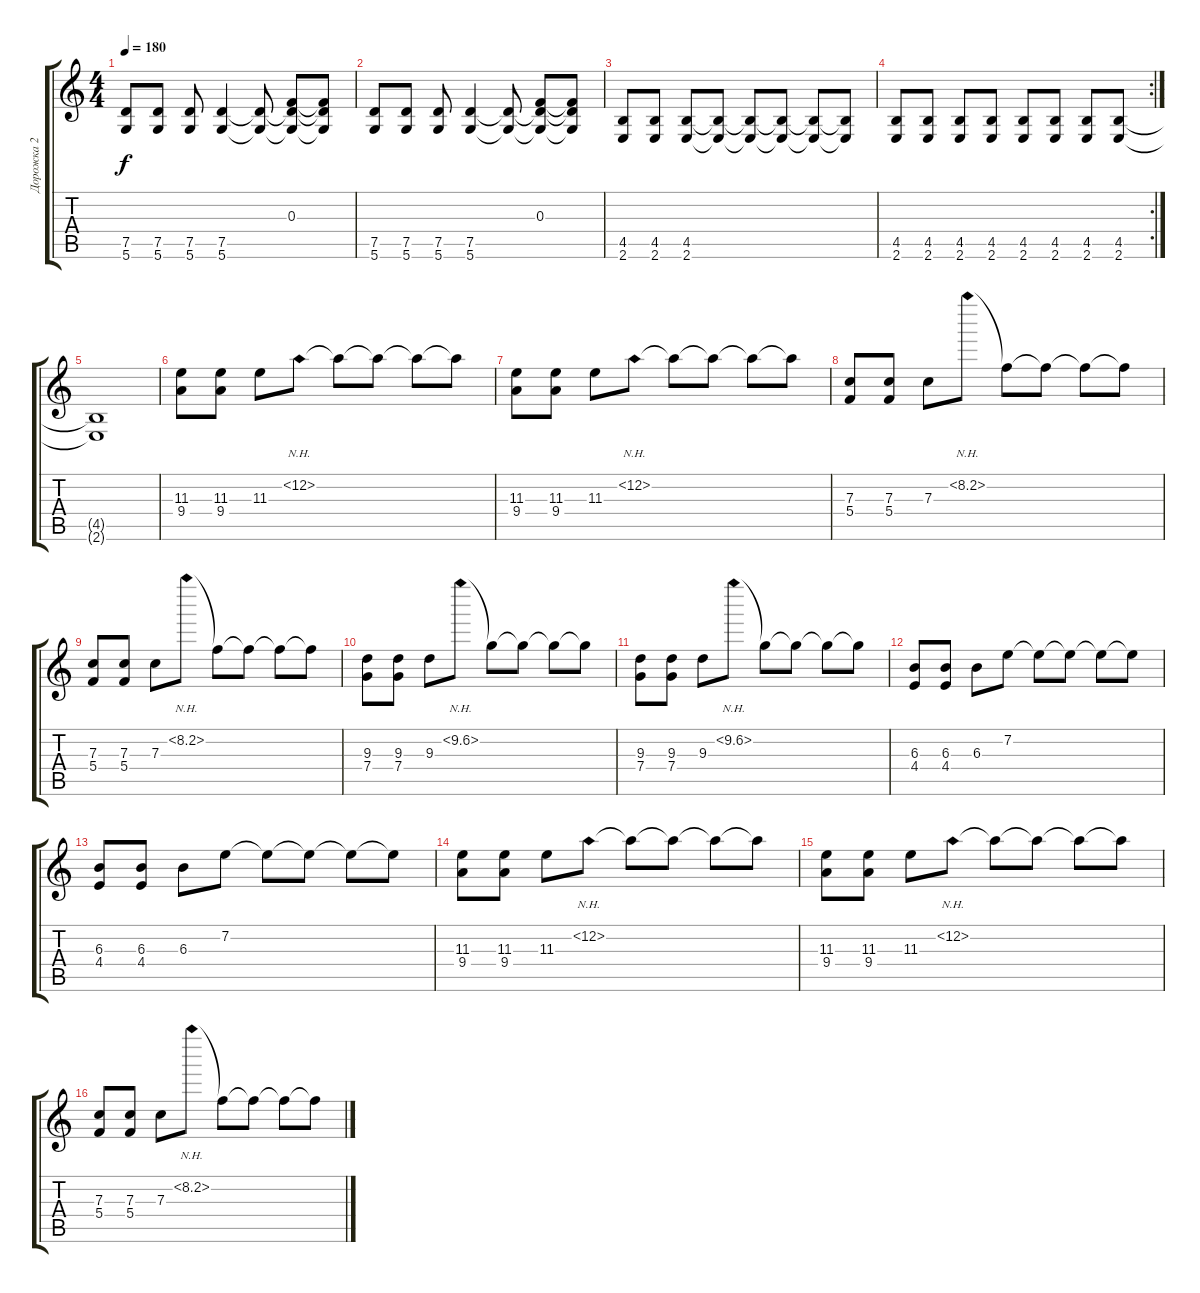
\track ("Дорожка 2" "Дорожка 2") {instrument distortionguitar}
\staff {score tabs}
\tuning (D4 A3 F3 C3 G2 D2) {hide}
\ts (4 4)
\tempo 180
\clef g2
\ks c
(7.5 5.6).8{dy f} (7.5 5.6).8 (7.5 5.6).8 (7.5 5.6).4 (7.5{t} 5.6{t}).8 (0.3 7.5{t} 5.6{t}).8 (0.3{t} 7.5{t} 5.6{t}).8 |
(7.5 5.6).8 (7.5 5.6).8 (7.5 5.6).8 (7.5 5.6).4 (7.5{t} 5.6{t}).8 (0.3 7.5{t} 5.6{t}).8 (0.3{t} 7.5{t} 5.6{t}).8 |
(4.5 2.6).8 (4.5 2.6).8 (4.5 2.6).8 (4.5{t} 2.6{t}).8 (4.5{t} 2.6{t}).8 (4.5{t} 2.6{t}).8 (4.5{t} 2.6{t}).8 (4.5{t} 2.6{t}).8 |
\rc 2
(4.5 2.6).8 (4.5 2.6).8 (4.5 2.6).8 (4.5 2.6).8 (4.5 2.6).8 (4.5 2.6).8 (4.5 2.6).8 (4.5 2.6).8 |
(4.5{t} 2.6{t}).1 |
(11.3 9.4).8 (11.3 9.4).8 11.3.8 12.2{nh}.8 12.2{t}.8 12.2{t}.8 12.2{t}.8 12.2{t}.8 |
(11.3 9.4).8 (11.3 9.4).8 11.3.8 12.2{nh}.8 12.2{t}.8 12.2{t}.8 12.2{t}.8 12.2{t}.8 |
(7.3 5.4).8 (7.3 5.4).8 7.3.8 8.2{nh}.8 8.2{t}.8 8.2{t}.8 8.2{t}.8 8.2{t}.8 |
(7.3 5.4).8 (7.3 5.4).8 7.3.8 8.2{nh}.8 8.2{t}.8 8.2{t}.8 8.2{t}.8 8.2{t}.8 |
(9.3 7.4).8 (9.3 7.4).8 9.3.8 10.2{nh}.8 10.2{t}.8 10.2{t}.8 10.2{t}.8 10.2{t}.8 |
(9.3 7.4).8 (9.3 7.4).8 9.3.8 10.2{nh}.8 10.2{t}.8 10.2{t}.8 10.2{t}.8 10.2{t}.8 |
(6.3 4.4).8 (6.3 4.4).8 6.3.8 7.2.8 7.2{t}.8 7.2{t}.8 7.2{t}.8 7.2{t}.8 |
(6.3 4.4).8 (6.3 4.4).8 6.3.8 7.2.8 7.2{t}.8 7.2{t}.8 7.2{t}.8 7.2{t}.8 |
(11.3 9.4).8 (11.3 9.4).8 11.3.8 12.2{nh}.8 12.2{t}.8 12.2{t}.8 12.2{t}.8 12.2{t}.8 |
(11.3 9.4).8 (11.3 9.4).8 11.3.8 12.2{nh}.8 12.2{t}.8 12.2{t}.8 12.2{t}.8 12.2{t}.8 |
(7.3 5.4).8 (7.3 5.4).8 7.3.8 8.2{nh}.8 8.2{t}.8 8.2{t}.8 8.2{t}.8 8.2{t}.8
